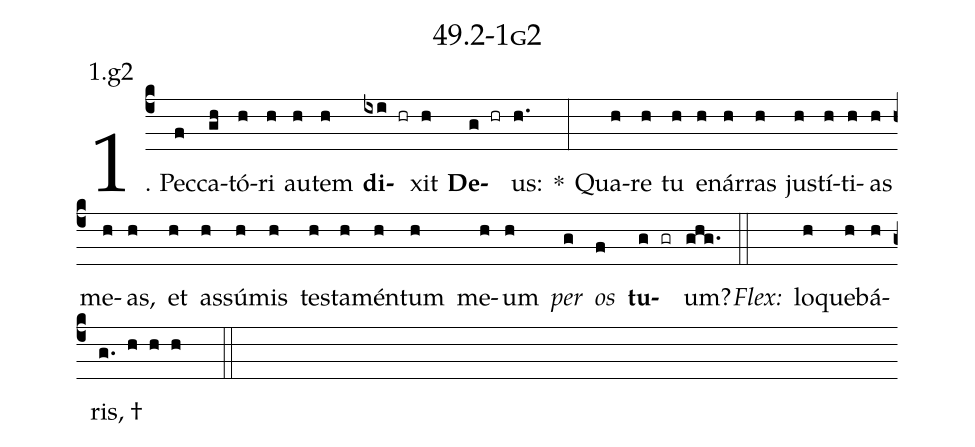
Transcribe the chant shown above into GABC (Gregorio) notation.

name: 49.2-1g2;
annotation: 1.g2;
%%
(c4)1. Pec(f)ca(gh)tó(h)ri(h) au(h)tem(h) <b>di</b>(ixi hr)xit(h) <b>De</b>(g hr)us:(h.) *(:) Qua(h)re(h) tu(h) e(h)nár(h)ras(h) jus(h)tí(h)ti(h)as(h) me(h)as,(h) et(h) as(h)sú(h)mis(h) tes(h)ta(h)mén(h)tum(h) me(h)um(h) <i>per</i>(g) <i>os</i>(f) <b>tu</b>(g gr)um?(ghg.) (::)
<i>Flex:</i>()  lo(h)que(h)bá(h)ris, †(g. h h h  ::)

%E(h) u(h) o(g) u(f) a(g) e.(ghg.) (::)
